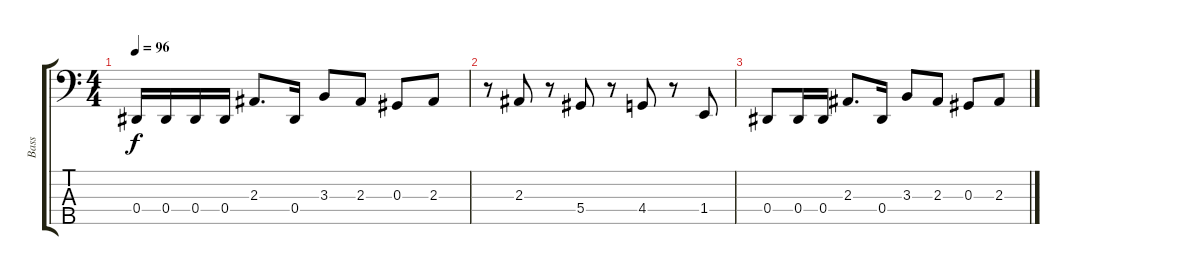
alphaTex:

\track ("Bass" "Bass") {instrument electricbassfinger}
\staff {score tabs}
\tuning (Gb2 Db2 Ab1 Eb1 Bb0) {hide}
\ts (4 4)
\tempo 96
\clef f4
\ks c
0.4.16{dy f} 0.4.16 0.4.16 0.4.16 2.3.8{d} 0.4.16 3.3.8 2.3.8 0.3.8 2.3.8 |
r.8 2.3.8 r.8 5.4.8 r.8 4.4.8 r.8 1.4.8 |
0.4.8 0.4.16 0.4.16 2.3.8{d} 0.4.16 3.3.8 2.3.8 0.3.8 2.3.8
